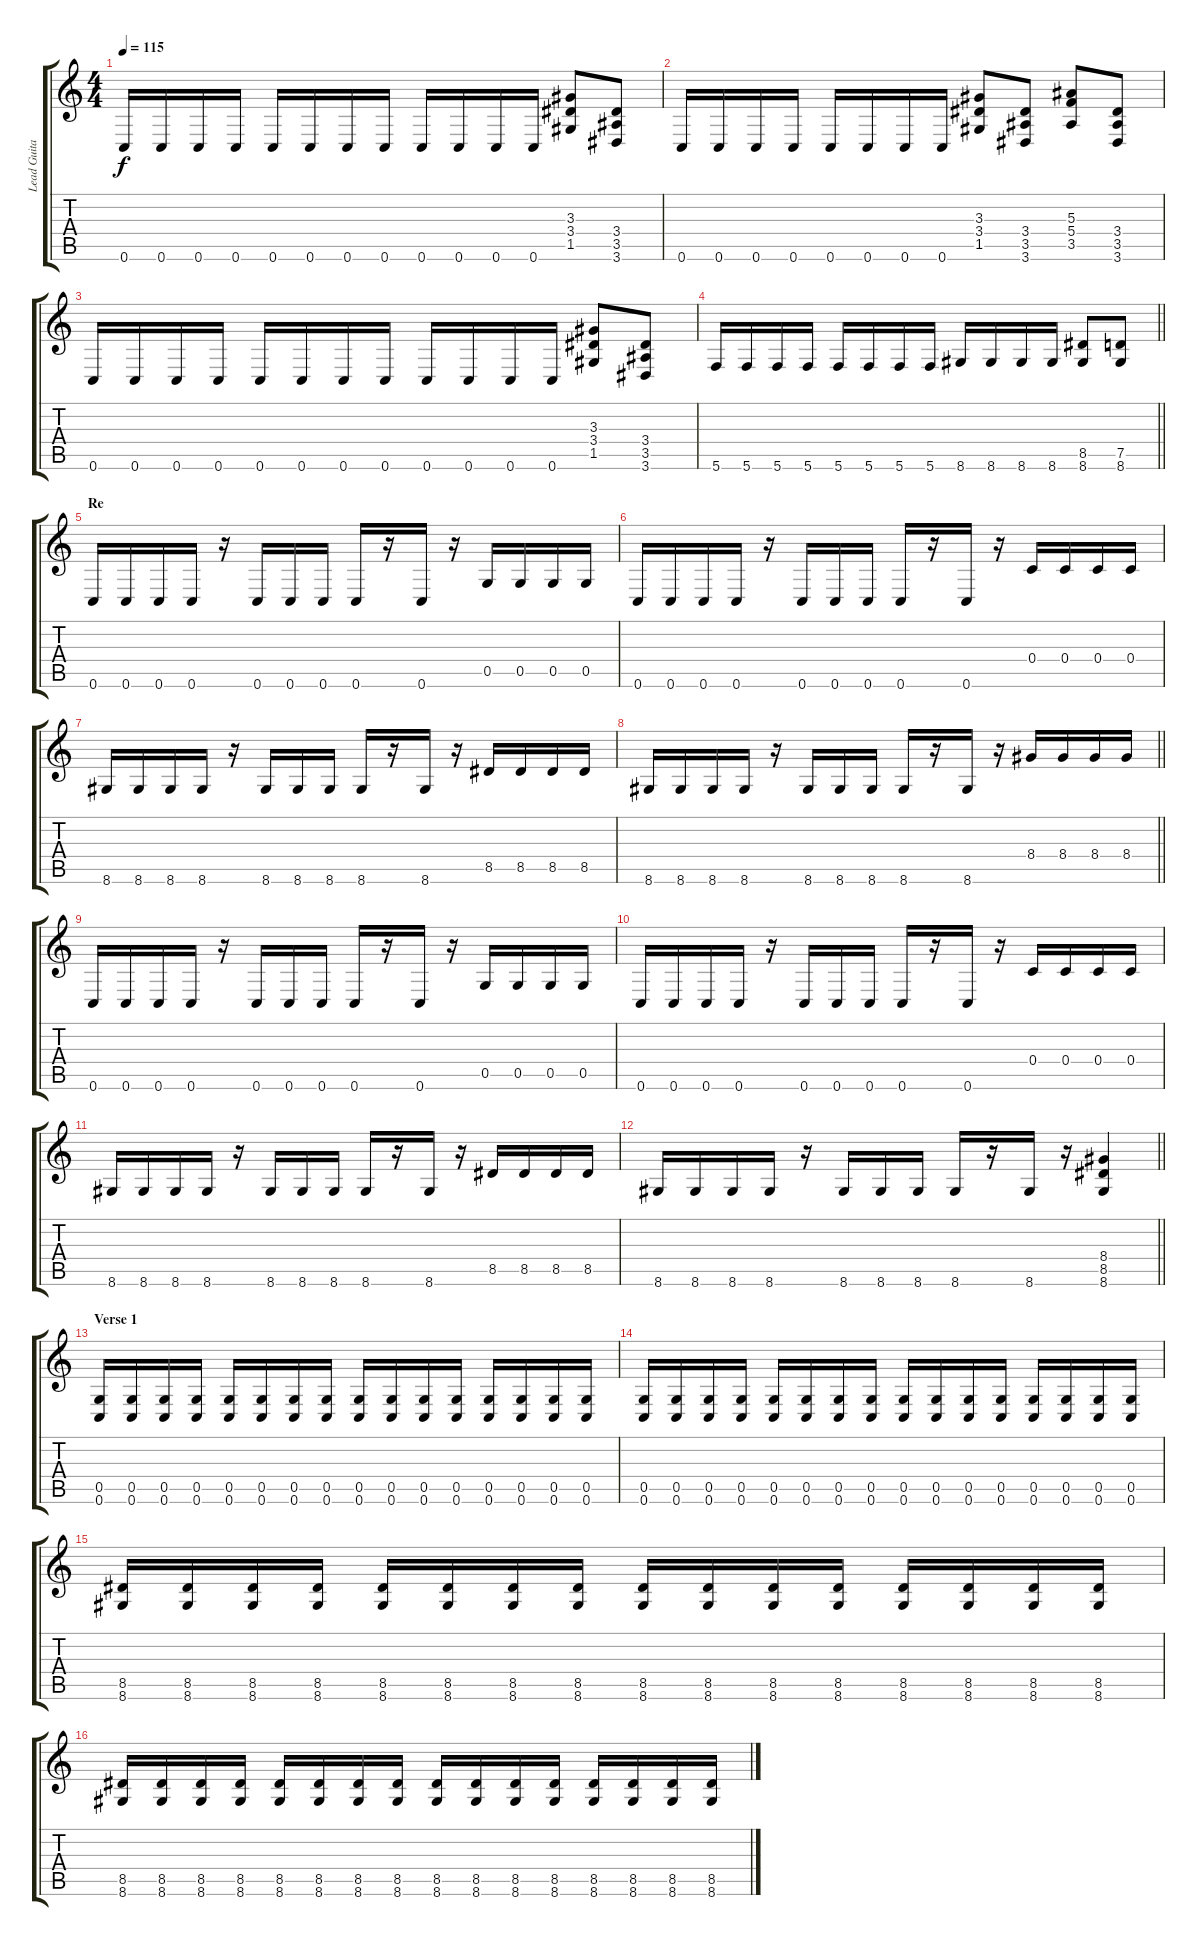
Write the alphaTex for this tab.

\track ("Lead Guitar" "Lead Guita") {instrument distortionguitar}
\staff {score tabs}
\tuning (D4 A3 F3 C3 G2 C2) {hide}
\ts (4 4)
\tempo 115
\clef g2
\ks c
0.6.16{dy f} 0.6.16 0.6.16 0.6.16 0.6.16 0.6.16 0.6.16 0.6.16 0.6.16 0.6.16 0.6.16 0.6.16 (3.3 3.4 1.5).8 (3.4 3.5 3.6).8 |
0.6.16 0.6.16 0.6.16 0.6.16 0.6.16 0.6.16 0.6.16 0.6.16 (3.3 3.4 1.5).8 (3.4 3.5 3.6).8 (5.3 5.4 3.5).8 (3.4 3.5 3.6).8 |
0.6.16 0.6.16 0.6.16 0.6.16 0.6.16 0.6.16 0.6.16 0.6.16 0.6.16 0.6.16 0.6.16 0.6.16 (3.3 3.4 1.5).8 (3.4 3.5 3.6).8 |
\barLineRight lightlight
5.6.16 5.6.16 5.6.16 5.6.16 5.6.16 5.6.16 5.6.16 5.6.16 8.6.16 8.6.16 8.6.16 8.6.16 (8.5 8.6).8 (7.5 8.6).8 |
\section ("" "Re")
0.6.16 0.6.16 0.6.16 0.6.16 r.16 0.6.16 0.6.16 0.6.16 0.6.16 r.16 0.6.16 r.16 0.5.16 0.5.16 0.5.16 0.5.16 |
0.6.16 0.6.16 0.6.16 0.6.16 r.16 0.6.16 0.6.16 0.6.16 0.6.16 r.16 0.6.16 r.16 0.4.16 0.4.16 0.4.16 0.4.16 |
8.6.16 8.6.16 8.6.16 8.6.16 r.16 8.6.16 8.6.16 8.6.16 8.6.16 r.16 8.6.16 r.16 8.5.16 8.5.16 8.5.16 8.5.16 |
\barLineRight lightlight
8.6.16 8.6.16 8.6.16 8.6.16 r.16 8.6.16 8.6.16 8.6.16 8.6.16 r.16 8.6.16 r.16 8.4.16 8.4.16 8.4.16 8.4.16 |
0.6.16 0.6.16 0.6.16 0.6.16 r.16 0.6.16 0.6.16 0.6.16 0.6.16 r.16 0.6.16 r.16 0.5.16 0.5.16 0.5.16 0.5.16 |
0.6.16 0.6.16 0.6.16 0.6.16 r.16 0.6.16 0.6.16 0.6.16 0.6.16 r.16 0.6.16 r.16 0.4.16 0.4.16 0.4.16 0.4.16 |
8.6.16 8.6.16 8.6.16 8.6.16 r.16 8.6.16 8.6.16 8.6.16 8.6.16 r.16 8.6.16 r.16 8.5.16 8.5.16 8.5.16 8.5.16 |
\barLineRight lightlight
8.6.16 8.6.16 8.6.16 8.6.16 r.16 8.6.16 8.6.16 8.6.16 8.6.16 r.16 8.6.16 r.16 (8.4 8.5 8.6).4 |
\section ("" "Verse 1")
(0.5 0.6).16 (0.5 0.6).16 (0.5 0.6).16 (0.5 0.6).16 (0.5 0.6).16 (0.5 0.6).16 (0.5 0.6).16 (0.5 0.6).16 (0.5 0.6).16 (0.5 0.6).16 (0.5 0.6).16 (0.5 0.6).16 (0.5 0.6).16 (0.5 0.6).16 (0.5 0.6).16 (0.5 0.6).16 |
(0.5 0.6).16 (0.5 0.6).16 (0.5 0.6).16 (0.5 0.6).16 (0.5 0.6).16 (0.5 0.6).16 (0.5 0.6).16 (0.5 0.6).16 (0.5 0.6).16 (0.5 0.6).16 (0.5 0.6).16 (0.5 0.6).16 (0.5 0.6).16 (0.5 0.6).16 (0.5 0.6).16 (0.5 0.6).16 |
(8.5 8.6).16 (8.5 8.6).16 (8.5 8.6).16 (8.5 8.6).16 (8.5 8.6).16 (8.5 8.6).16 (8.5 8.6).16 (8.5 8.6).16 (8.5 8.6).16 (8.5 8.6).16 (8.5 8.6).16 (8.5 8.6).16 (8.5 8.6).16 (8.5 8.6).16 (8.5 8.6).16 (8.5 8.6).16 |
(8.5 8.6).16 (8.5 8.6).16 (8.5 8.6).16 (8.5 8.6).16 (8.5 8.6).16 (8.5 8.6).16 (8.5 8.6).16 (8.5 8.6).16 (8.5 8.6).16 (8.5 8.6).16 (8.5 8.6).16 (8.5 8.6).16 (8.5 8.6).16 (8.5 8.6).16 (8.5 8.6).16 (8.5 8.6).16
